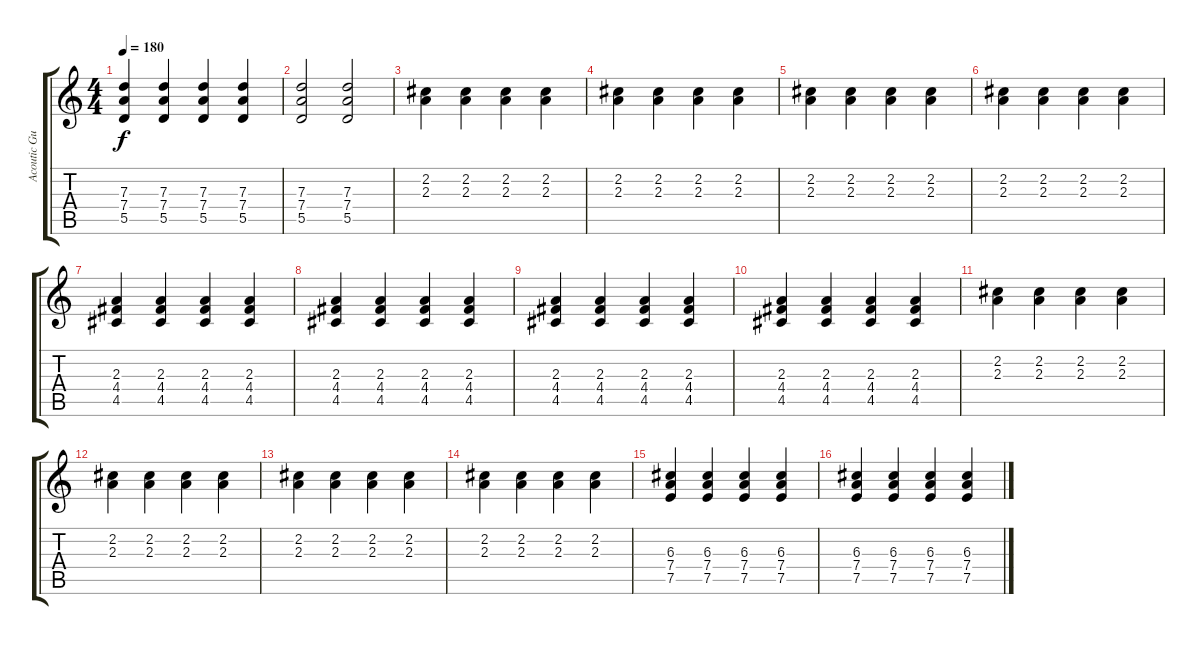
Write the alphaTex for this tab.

\track ("Acoutic Guitar" "Acoutic Gu") {instrument acousticguitarsteel}
\staff {score tabs}
\tuning (E4 B3 G3 D3 A2 D2) {hide}
\ts (4 4)
\tempo 180
\clef g2
\ks c
(7.3 7.4 5.5).4{dy f} (7.3 7.4 5.5).4 (7.3 7.4 5.5).4 (7.3 7.4 5.5).4 |
(7.3 7.4 5.5).2 (7.3 7.4 5.5).2 |
(2.2 2.3).4 (2.2 2.3).4 (2.2 2.3).4 (2.2 2.3).4 |
(2.2 2.3).4 (2.2 2.3).4 (2.2 2.3).4 (2.2 2.3).4 |
(2.2 2.3).4 (2.2 2.3).4 (2.2 2.3).4 (2.2 2.3).4 |
(2.2 2.3).4 (2.2 2.3).4 (2.2 2.3).4 (2.2 2.3).4 |
(2.3 4.4 4.5).4 (2.3 4.4 4.5).4 (2.3 4.4 4.5).4 (2.3 4.4 4.5).4 |
(2.3 4.4 4.5).4 (2.3 4.4 4.5).4 (2.3 4.4 4.5).4 (2.3 4.4 4.5).4 |
(2.3 4.4 4.5).4 (2.3 4.4 4.5).4 (2.3 4.4 4.5).4 (2.3 4.4 4.5).4 |
(2.3 4.4 4.5).4 (2.3 4.4 4.5).4 (2.3 4.4 4.5).4 (2.3 4.4 4.5).4 |
(2.2 2.3).4 (2.2 2.3).4 (2.2 2.3).4 (2.2 2.3).4 |
(2.2 2.3).4 (2.2 2.3).4 (2.2 2.3).4 (2.2 2.3).4 |
(2.2 2.3).4 (2.2 2.3).4 (2.2 2.3).4 (2.2 2.3).4 |
(2.2 2.3).4 (2.2 2.3).4 (2.2 2.3).4 (2.2 2.3).4 |
(6.3 7.4 7.5).4 (6.3 7.4 7.5).4 (6.3 7.4 7.5).4 (6.3 7.4 7.5).4 |
(6.3 7.4 7.5).4 (6.3 7.4 7.5).4 (6.3 7.4 7.5).4 (6.3 7.4 7.5).4
